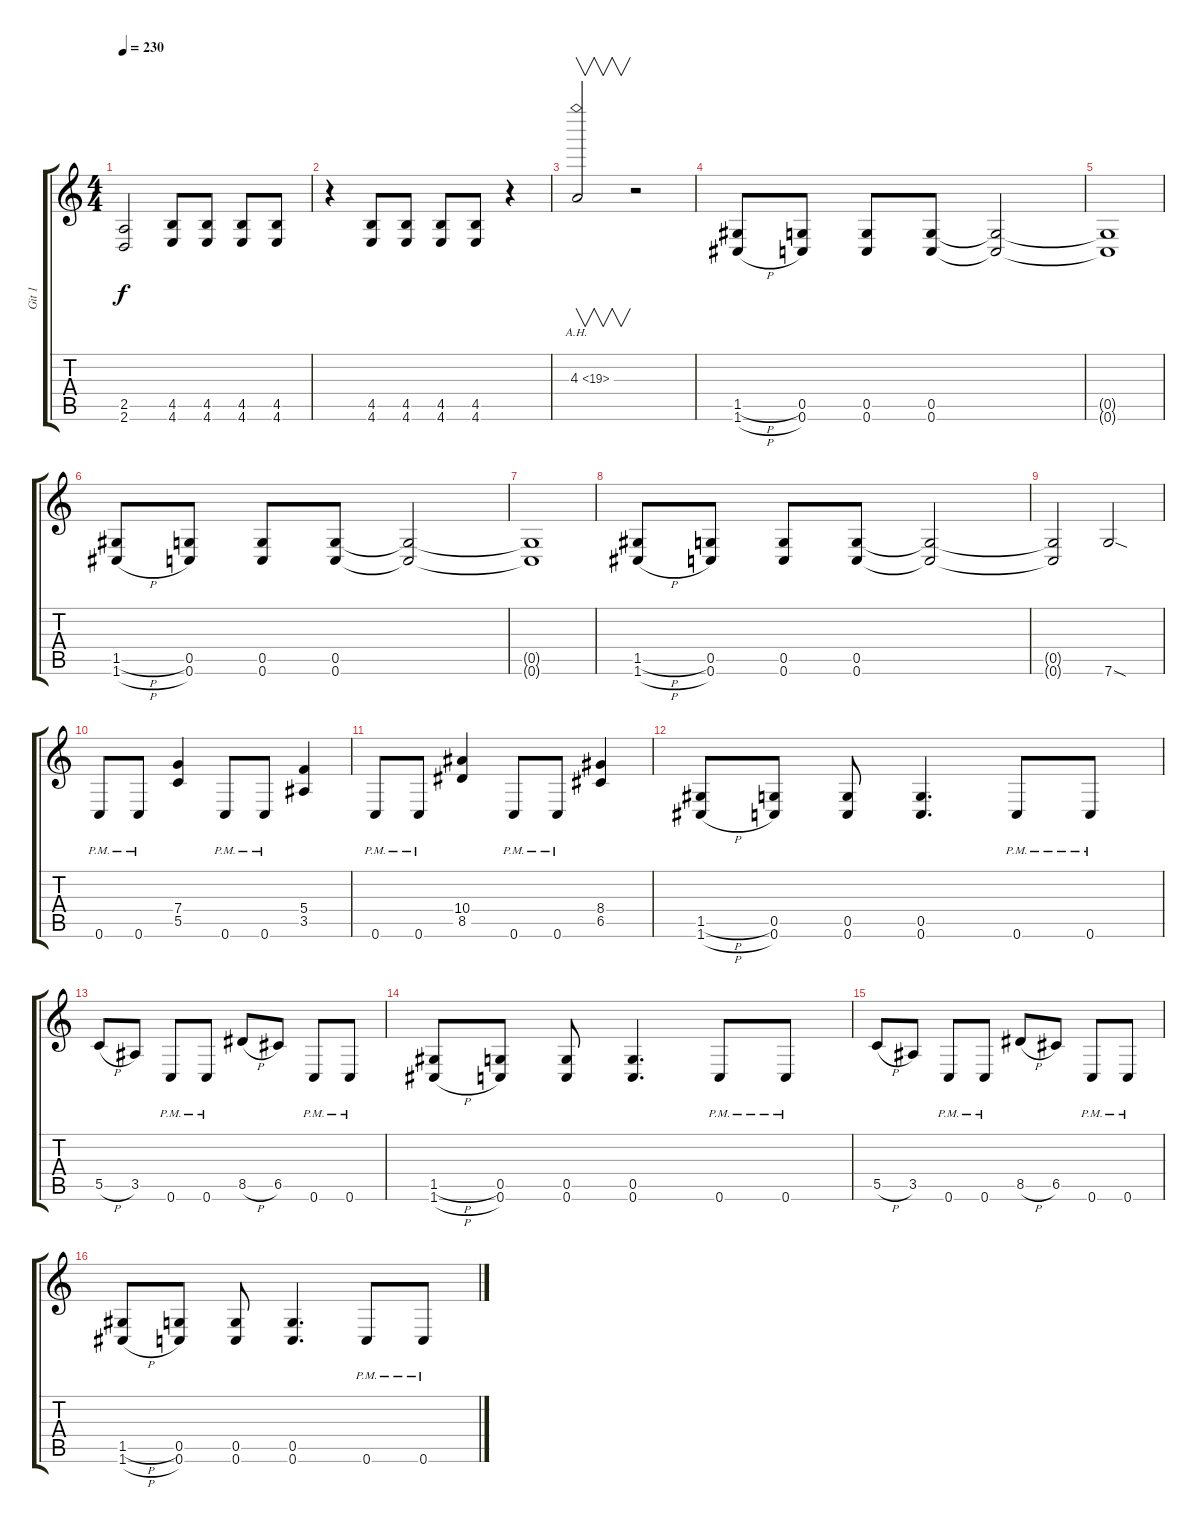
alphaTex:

\track ("Git 1" "Git 1") {instrument distortionguitar}
\staff {score tabs}
\tuning (D4 A3 F3 C3 G2 C2) {hide}
\ts (4 4)
\tempo 230
\clef g2
\ks c
(2.5{t} 2.6{t}).2{dy f} (4.5 4.6).8 (4.5 4.6).8 (4.5 4.6).8 (4.5 4.6).8 |
r.4 (4.5 4.6).8 (4.5 4.6).8 (4.5 4.6).8 (4.5 4.6).8 r.4 |
4.3{ah 15}.2{v} r.2 |
(1.5{h} 1.6{h}).8 (0.5 0.6).8 (0.5 0.6).8 (0.5 0.6).8 (0.5{t} 0.6{t}).2 |
(0.5{t} 0.6{t}).1 |
(1.5{h} 1.6{h}).8 (0.5 0.6).8 (0.5 0.6).8 (0.5 0.6).8 (0.5{t} 0.6{t}).2 |
(0.5{t} 0.6{t}).1 |
(1.5{h} 1.6{h}).8 (0.5 0.6).8 (0.5 0.6).8 (0.5 0.6).8 (0.5{t} 0.6{t}).2 |
(0.5{t} 0.6{t}).2 7.6{sod}.2 |
0.6{pm}.8 0.6{pm}.8 (7.4 5.5).4 0.6{pm}.8 0.6{pm}.8 (5.4 3.5).4 |
0.6{pm}.8 0.6{pm}.8 (10.4 8.5).4 0.6{pm}.8 0.6{pm}.8 (8.4 6.5).4 |
(1.5{h} 1.6{h}).8 (0.5 0.6).8 (0.5 0.6).8 (0.5 0.6).4{d} 0.6{pm}.8 0.6{pm}.8 |
5.5{h}.8 3.5.8 0.6{pm}.8 0.6{pm}.8 8.5{h}.8 6.5.8 0.6{pm}.8 0.6{pm}.8 |
(1.5{h} 1.6{h}).8 (0.5 0.6).8 (0.5 0.6).8 (0.5 0.6).4{d} 0.6{pm}.8 0.6{pm}.8 |
5.5{h}.8 3.5.8 0.6{pm}.8 0.6{pm}.8 8.5{h}.8 6.5.8 0.6{pm}.8 0.6{pm}.8 |
(1.5{h} 1.6{h}).8 (0.5 0.6).8 (0.5 0.6).8 (0.5 0.6).4{d} 0.6{pm}.8 0.6{pm}.8
